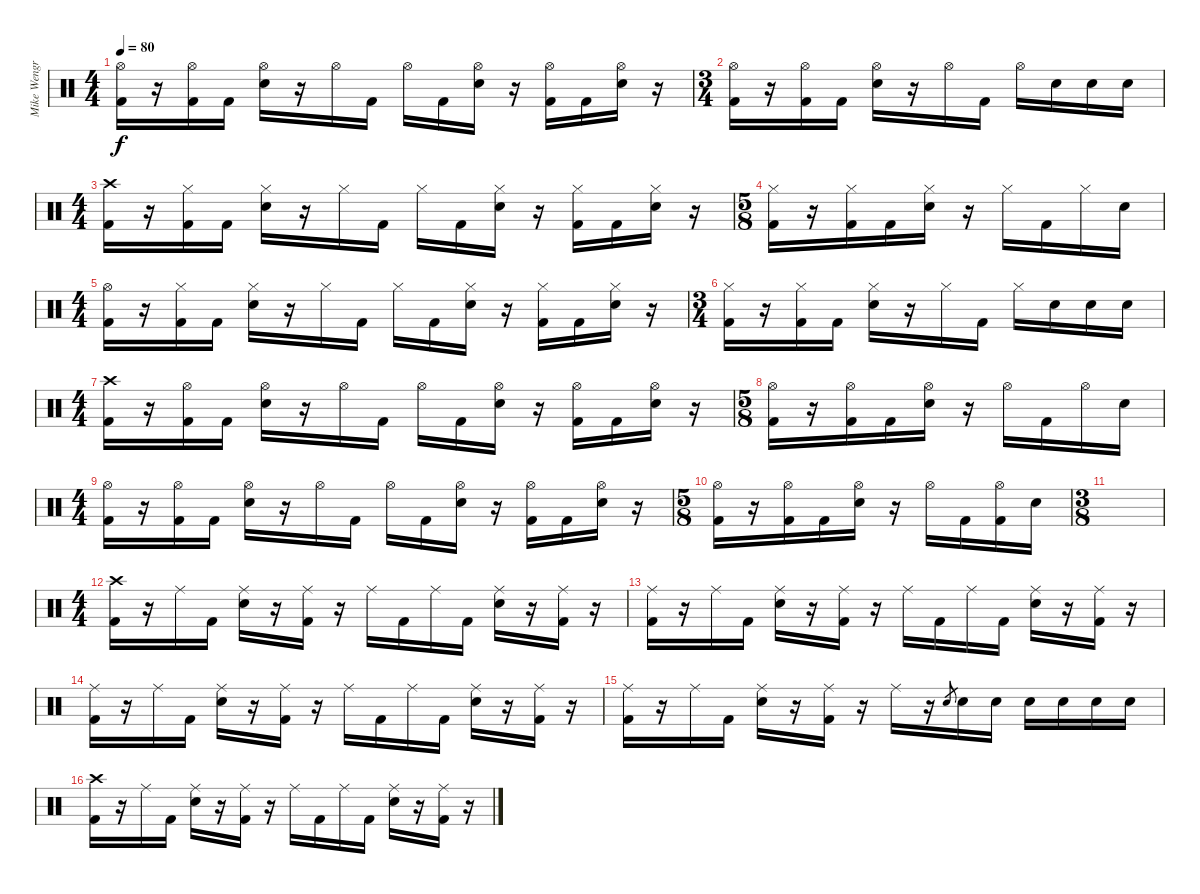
\track ("Mike Wengren (Drums)" "Mike Wengr") {instrument percussion}
\staff {score}
\articulation defaults
\ts (4 4)
\tempo 80
\clef neutral
\ks c
("Hi-Hat (open)" "Kick (hit) 2").16{dy f} r.16 ("Hi-Hat (open)" "Kick (hit) 2").16 "Kick (hit) 2".16 ("Hi-Hat (open)" "Electric Snare (hit)").16 r.16 "Hi-Hat (open)".16 "Kick (hit) 2".16 "Hi-Hat (open)".16 "Kick (hit) 2".16 ("Hi-Hat (open)" "Electric Snare (hit)").16 r.16 ("Hi-Hat (open)" "Kick (hit) 2").16 "Kick (hit) 2".16 ("Hi-Hat (open)" "Electric Snare (hit)").16 r.16 |
\ts (3 4)
("Hi-Hat (open)" "Kick (hit) 2").16 r.16 ("Hi-Hat (open)" "Kick (hit) 2").16 "Kick (hit) 2".16 ("Hi-Hat (open)" "Electric Snare (hit)").16 r.16 "Hi-Hat (open)".16 "Kick (hit) 2".16 "Hi-Hat (open)".16 "Electric Snare (hit)".16 "Electric Snare (hit)".16 "Electric Snare (hit)".16 |
\ts (4 4)
("Crash high (hit)" "Kick (hit) 2").16 r.16 ("Hi-Hat (closed)" "Kick (hit) 2").16 "Kick (hit) 2".16 ("Hi-Hat (closed)" "Electric Snare (hit)").16 r.16 "Hi-Hat (closed)".16 "Kick (hit) 2".16 "Hi-Hat (closed)".16 "Kick (hit) 2".16 ("Hi-Hat (closed)" "Electric Snare (hit)").16 r.16 ("Hi-Hat (closed)" "Kick (hit) 2").16 "Kick (hit) 2".16 ("Hi-Hat (closed)" "Electric Snare (hit)").16 r.16 |
\ts (5 8)
("Hi-Hat (closed)" "Kick (hit) 2").16 r.16 ("Hi-Hat (closed)" "Kick (hit) 2").16 "Kick (hit) 2".16 ("Hi-Hat (closed)" "Electric Snare (hit)").16 r.16 "Hi-Hat (closed)".16 "Kick (hit) 2".16 "Hi-Hat (closed)".16 "Electric Snare (hit)".16 |
\ts (4 4)
("Hi-Hat (open)" "Kick (hit) 2").16 r.16 ("Hi-Hat (closed)" "Kick (hit) 2").16 "Kick (hit) 2".16 ("Hi-Hat (closed)" "Electric Snare (hit)").16 r.16 "Hi-Hat (closed)".16 "Kick (hit) 2".16 "Hi-Hat (closed)".16 "Kick (hit) 2".16 ("Hi-Hat (closed)" "Electric Snare (hit)").16 r.16 ("Hi-Hat (closed)" "Kick (hit) 2").16 "Kick (hit) 2".16 ("Hi-Hat (closed)" "Electric Snare (hit)").16 r.16 |
\ts (3 4)
("Hi-Hat (closed)" "Kick (hit) 2").16 r.16 ("Hi-Hat (closed)" "Kick (hit) 2").16 "Kick (hit) 2".16 ("Hi-Hat (closed)" "Electric Snare (hit)").16 r.16 "Hi-Hat (closed)".16 "Kick (hit) 2".16 "Hi-Hat (closed)".16 "Electric Snare (hit)".16 "Electric Snare (hit)".16 "Electric Snare (hit)".16 |
\ts (4 4)
("Crash high (hit)" "Kick (hit) 2").16 r.16 ("Hi-Hat (open)" "Kick (hit) 2").16 "Kick (hit) 2".16 ("Hi-Hat (open)" "Electric Snare (hit)").16 r.16 "Hi-Hat (open)".16 "Kick (hit) 2".16 "Hi-Hat (open)".16 "Kick (hit) 2".16 ("Hi-Hat (open)" "Electric Snare (hit)").16 r.16 ("Hi-Hat (open)" "Kick (hit) 2").16 "Kick (hit) 2".16 ("Hi-Hat (open)" "Electric Snare (hit)").16 r.16 |
\ts (5 8)
("Hi-Hat (open)" "Kick (hit) 2").16 r.16 ("Hi-Hat (open)" "Kick (hit) 2").16 "Kick (hit) 2".16 ("Hi-Hat (open)" "Electric Snare (hit)").16 r.16 "Hi-Hat (open)".16 "Kick (hit) 2".16 "Hi-Hat (open)".16 "Electric Snare (hit)".16 |
\ts (4 4)
("Hi-Hat (open)" "Kick (hit) 2").16 r.16 ("Hi-Hat (open)" "Kick (hit) 2").16 "Kick (hit) 2".16 ("Hi-Hat (open)" "Electric Snare (hit)").16 r.16 "Hi-Hat (open)".16 "Kick (hit) 2".16 "Hi-Hat (open)".16 "Kick (hit) 2".16 ("Hi-Hat (open)" "Electric Snare (hit)").16 r.16 ("Hi-Hat (open)" "Kick (hit) 2").16 "Kick (hit) 2".16 ("Hi-Hat (open)" "Electric Snare (hit)").16 r.16 |
\ts (5 8)
("Hi-Hat (open)" "Kick (hit) 2").16 r.16 ("Hi-Hat (open)" "Kick (hit) 2").16 "Kick (hit) 2".16 ("Hi-Hat (open)" "Electric Snare (hit)").16 r.16 "Hi-Hat (open)".16 "Kick (hit) 2".16 ("Hi-Hat (open)" "Kick (hit) 2").16 "Electric Snare (hit)".16 |
\ts (3 8)
|
\ts (4 4)
("Crash high (hit)" "Kick (hit) 2").16 r.16 "Ride (middle)".16 "Kick (hit) 2".16 ("Ride (middle)" "Electric Snare (hit)").16 r.16 ("Ride (middle)" "Kick (hit) 2").16 r.16 "Ride (middle)".16 "Kick (hit) 2".16 "Ride (middle)".16 "Kick (hit) 2".16 ("Ride (middle)" "Electric Snare (hit)").16 r.16 ("Ride (middle)" "Kick (hit) 2").16 r.16 |
("Ride (middle)" "Kick (hit) 2").16 r.16 "Ride (middle)".16 "Kick (hit) 2".16 ("Ride (middle)" "Electric Snare (hit)").16 r.16 ("Ride (middle)" "Kick (hit) 2").16 r.16 "Ride (middle)".16 "Kick (hit) 2".16 "Ride (middle)".16 "Kick (hit) 2".16 ("Ride (middle)" "Electric Snare (hit)").16 r.16 ("Ride (middle)" "Kick (hit) 2").16 r.16 |
("Ride (middle)" "Kick (hit) 2").16 r.16 "Ride (middle)".16 "Kick (hit) 2".16 ("Ride (middle)" "Electric Snare (hit)").16 r.16 ("Ride (middle)" "Kick (hit) 2").16 r.16 "Ride (middle)".16 "Kick (hit) 2".16 "Ride (middle)".16 "Kick (hit) 2".16 ("Ride (middle)" "Electric Snare (hit)").16 r.16 ("Ride (middle)" "Kick (hit) 2").16 r.16 |
("Ride (middle)" "Kick (hit) 2").16 r.16 "Ride (middle)".16 "Kick (hit) 2".16 ("Ride (middle)" "Electric Snare (hit)").16 r.16 ("Ride (middle)" "Kick (hit) 2").16 r.16 "Ride (middle)".16 r.16 "Electric Snare (hit)".8{gr} "Electric Snare (hit)".16 "Electric Snare (hit)".16 "Electric Snare (hit)".16 "Electric Snare (hit)".16 "Electric Snare (hit)".16 "Electric Snare (hit)".16 |
("Crash high (hit)" "Kick (hit) 2").16 r.16 "Ride (middle)".16 "Kick (hit) 2".16 ("Ride (middle)" "Electric Snare (hit)").16 r.16 ("Ride (middle)" "Kick (hit) 2").16 r.16 "Ride (middle)".16 "Kick (hit) 2".16 "Ride (middle)".16 "Kick (hit) 2".16 ("Ride (middle)" "Electric Snare (hit)").16 r.16 ("Ride (middle)" "Kick (hit) 2").16 r.16
